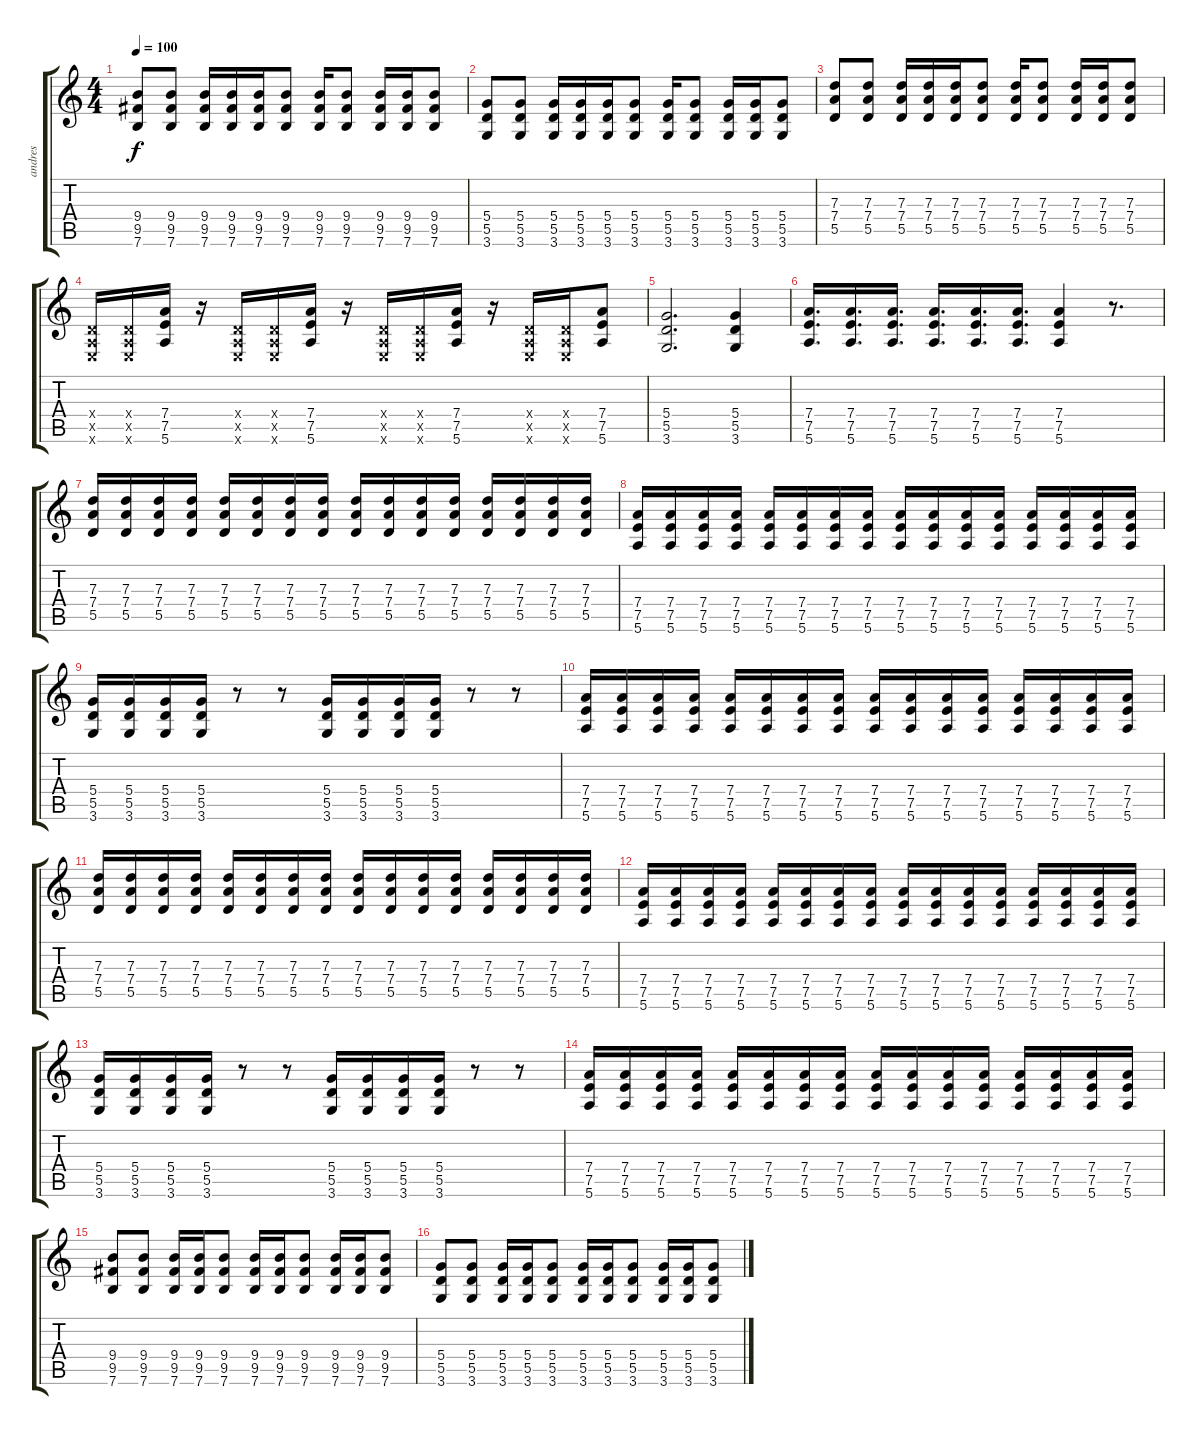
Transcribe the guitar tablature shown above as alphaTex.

\track ("andres" "andres") {instrument overdrivenguitar}
\staff {score tabs}
\tuning (E4 B3 G3 D3 A2 E2) {hide}
\ts (4 4)
\tempo 100
\clef g2
\ks c
(9.4 9.5 7.6).8{dy f} (9.4 9.5 7.6).8 (9.4 9.5 7.6).16 (9.4 9.5 7.6).16 (9.4 9.5 7.6).16 (9.4 9.5 7.6).8 (9.4 9.5 7.6).16 (9.4 9.5 7.6).8 (9.4 9.5 7.6).16 (9.4 9.5 7.6).16 (9.4 9.5 7.6).8 |
(5.4 5.5 3.6).8 (5.4 5.5 3.6).8 (5.4 5.5 3.6).16 (5.4 5.5 3.6).16 (5.4 5.5 3.6).16 (5.4 5.5 3.6).8 (5.4 5.5 3.6).16 (5.4 5.5 3.6).8 (5.4 5.5 3.6).16 (5.4 5.5 3.6).16 (5.4 5.5 3.6).8 |
(7.3 7.4 5.5).8 (7.3 7.4 5.5).8 (7.3 7.4 5.5).16 (7.3 7.4 5.5).16 (7.3 7.4 5.5).16 (7.3 7.4 5.5).8 (7.3 7.4 5.5).16 (7.3 7.4 5.5).8 (7.3 7.4 5.5).16 (7.3 7.4 5.5).16 (7.3 7.4 5.5).8 |
(0.4{x} 0.5{x} 0.6{x}).16 (0.4{x} 0.5{x} 0.6{x}).16 (7.4 7.5 5.6).16 r.16 (0.4{x} 0.5{x} 0.6{x}).16 (0.4{x} 0.5{x} 0.6{x}).16 (7.4 7.5 5.6).16 r.16 (0.4{x} 0.5{x} 0.6{x}).16 (0.4{x} 0.5{x} 0.6{x}).16 (7.4 7.5 5.6).16 r.16 (0.4{x} 0.5{x} 0.6{x}).16 (0.4{x} 0.5{x} 0.6{x}).16 (7.4 7.5 5.6).8 |
(5.4 5.5 3.6).2{d} (5.4 5.5 3.6).4 |
(7.4 7.5 5.6).16{d} (7.4 7.5 5.6).16{d} (7.4 7.5 5.6).16{d} (7.4 7.5 5.6).16{d} (7.4 7.5 5.6).16{d} (7.4 7.5 5.6).16{d} (7.4 7.5 5.6).4 r.8{d} |
(7.3 7.4 5.5).16 (7.3 7.4 5.5).16 (7.3 7.4 5.5).16 (7.3 7.4 5.5).16 (7.3 7.4 5.5).16 (7.3 7.4 5.5).16 (7.3 7.4 5.5).16 (7.3 7.4 5.5).16 (7.3 7.4 5.5).16 (7.3 7.4 5.5).16 (7.3 7.4 5.5).16 (7.3 7.4 5.5).16 (7.3 7.4 5.5).16 (7.3 7.4 5.5).16 (7.3 7.4 5.5).16 (7.3 7.4 5.5).16 |
(7.4 7.5 5.6).16 (7.4 7.5 5.6).16 (7.4 7.5 5.6).16 (7.4 7.5 5.6).16 (7.4 7.5 5.6).16 (7.4 7.5 5.6).16 (7.4 7.5 5.6).16 (7.4 7.5 5.6).16 (7.4 7.5 5.6).16 (7.4 7.5 5.6).16 (7.4 7.5 5.6).16 (7.4 7.5 5.6).16 (7.4 7.5 5.6).16 (7.4 7.5 5.6).16 (7.4 7.5 5.6).16 (7.4 7.5 5.6).16 |
(5.4 5.5 3.6).16 (5.4 5.5 3.6).16 (5.4 5.5 3.6).16 (5.4 5.5 3.6).16 r.8 r.8 (5.4 5.5 3.6).16 (5.4 5.5 3.6).16 (5.4 5.5 3.6).16 (5.4 5.5 3.6).16 r.8 r.8 |
(7.4 7.5 5.6).16 (7.4 7.5 5.6).16 (7.4 7.5 5.6).16 (7.4 7.5 5.6).16 (7.4 7.5 5.6).16 (7.4 7.5 5.6).16 (7.4 7.5 5.6).16 (7.4 7.5 5.6).16 (7.4 7.5 5.6).16 (7.4 7.5 5.6).16 (7.4 7.5 5.6).16 (7.4 7.5 5.6).16 (7.4 7.5 5.6).16 (7.4 7.5 5.6).16 (7.4 7.5 5.6).16 (7.4 7.5 5.6).16 |
(7.3 7.4 5.5).16 (7.3 7.4 5.5).16 (7.3 7.4 5.5).16 (7.3 7.4 5.5).16 (7.3 7.4 5.5).16 (7.3 7.4 5.5).16 (7.3 7.4 5.5).16 (7.3 7.4 5.5).16 (7.3 7.4 5.5).16 (7.3 7.4 5.5).16 (7.3 7.4 5.5).16 (7.3 7.4 5.5).16 (7.3 7.4 5.5).16 (7.3 7.4 5.5).16 (7.3 7.4 5.5).16 (7.3 7.4 5.5).16 |
(7.4 7.5 5.6).16 (7.4 7.5 5.6).16 (7.4 7.5 5.6).16 (7.4 7.5 5.6).16 (7.4 7.5 5.6).16 (7.4 7.5 5.6).16 (7.4 7.5 5.6).16 (7.4 7.5 5.6).16 (7.4 7.5 5.6).16 (7.4 7.5 5.6).16 (7.4 7.5 5.6).16 (7.4 7.5 5.6).16 (7.4 7.5 5.6).16 (7.4 7.5 5.6).16 (7.4 7.5 5.6).16 (7.4 7.5 5.6).16 |
(5.4 5.5 3.6).16 (5.4 5.5 3.6).16 (5.4 5.5 3.6).16 (5.4 5.5 3.6).16 r.8 r.8 (5.4 5.5 3.6).16 (5.4 5.5 3.6).16 (5.4 5.5 3.6).16 (5.4 5.5 3.6).16 r.8 r.8 |
(7.4 7.5 5.6).16 (7.4 7.5 5.6).16 (7.4 7.5 5.6).16 (7.4 7.5 5.6).16 (7.4 7.5 5.6).16 (7.4 7.5 5.6).16 (7.4 7.5 5.6).16 (7.4 7.5 5.6).16 (7.4 7.5 5.6).16 (7.4 7.5 5.6).16 (7.4 7.5 5.6).16 (7.4 7.5 5.6).16 (7.4 7.5 5.6).16 (7.4 7.5 5.6).16 (7.4 7.5 5.6).16 (7.4 7.5 5.6).16 |
(9.4 9.5 7.6).8 (9.4 9.5 7.6).8 (9.4 9.5 7.6).16 (9.4 9.5 7.6).16 (9.4 9.5 7.6).8 (9.4 9.5 7.6).16 (9.4 9.5 7.6).16 (9.4 9.5 7.6).8 (9.4 9.5 7.6).16 (9.4 9.5 7.6).16 (9.4 9.5 7.6).8 |
(5.4 5.5 3.6).8 (5.4 5.5 3.6).8 (5.4 5.5 3.6).16 (5.4 5.5 3.6).16 (5.4 5.5 3.6).8 (5.4 5.5 3.6).16 (5.4 5.5 3.6).16 (5.4 5.5 3.6).8 (5.4 5.5 3.6).16 (5.4 5.5 3.6).16 (5.4 5.5 3.6).8
